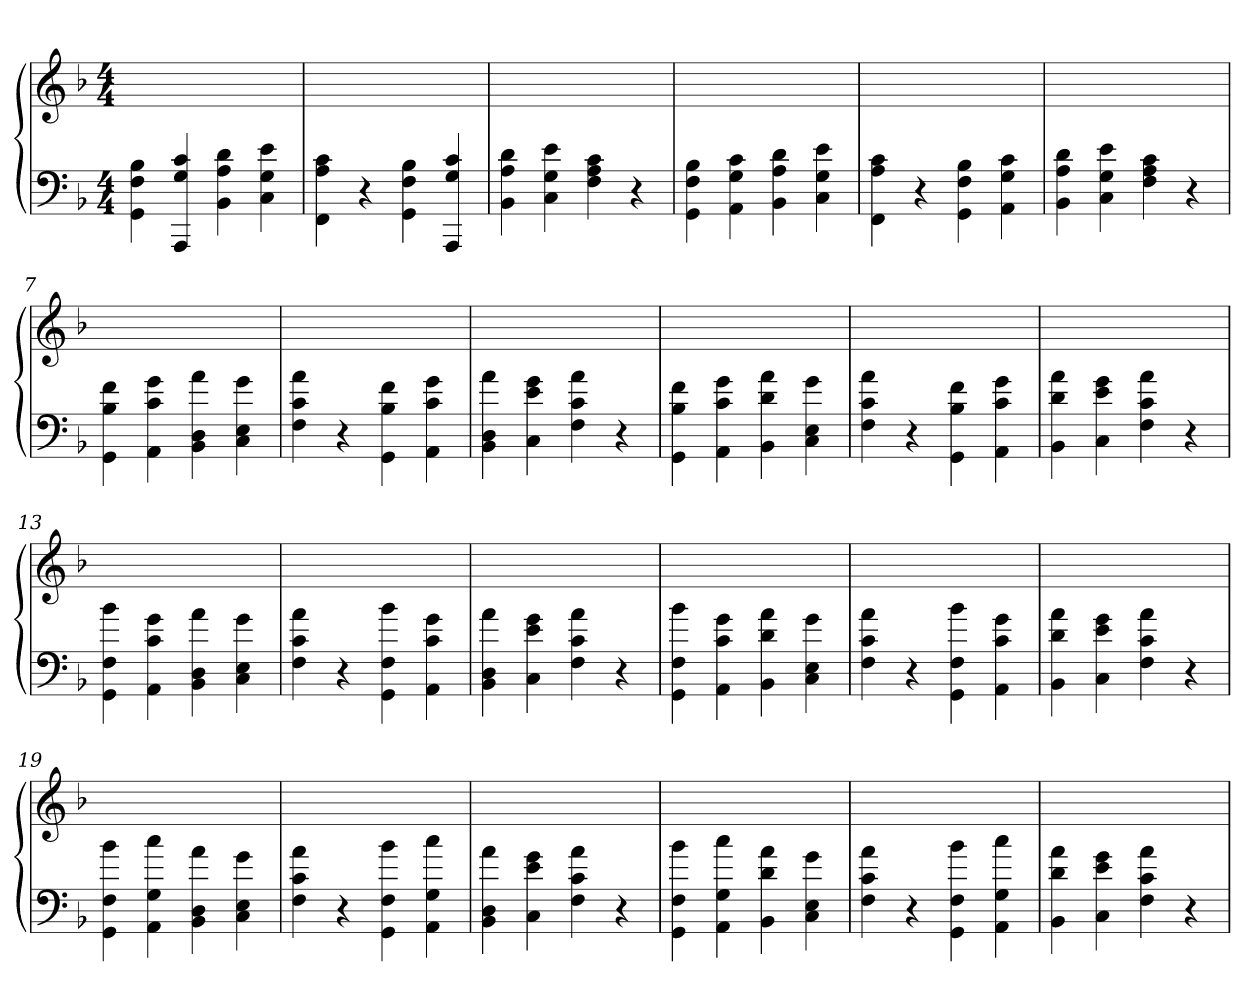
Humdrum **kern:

**kern	**kern
*part2	*part1
*staff2	*staff1
*clefF4	*clefG2
*k[b-]	*k[b-]
*F:	*F:
*M4/4	*M4/4
*MM60	*MM60
=1	=1
4GG 4F 4B-	1ryy
4AAA 4G 4c	.
4BB- 4A 4d	.
4C 4G 4e	.
=2	=2
4FF 4A 4c	1ryy
4r	.
4GG 4F 4B-	.
4AAA 4G 4c	.
=3	=3
4BB- 4A 4d	1ryy
4C 4G 4e	.
4F 4A 4c	.
4r	.
=4	=4
4GG 4F 4B-	1ryy
4AA 4G 4c	.
4BB- 4A 4d	.
4C 4G 4e	.
=5	=5
4FF 4A 4c	1ryy
4r	.
4GG 4F 4B-	.
4AA 4G 4c	.
=6	=6
4BB- 4A 4d	1ryy
4C 4G 4e	.
4F 4A 4c	.
4r	.
=7	=7
4GG 4B- 4f	1ryy
4AA 4c 4g	.
4BB- 4D 4a	.
4C 4E 4g	.
=8	=8
4F 4c 4a	1ryy
4r	.
4GG 4B- 4f	.
4AA 4c 4g	.
=9	=9
4BB- 4D 4a	1ryy
4C 4e 4g	.
4F 4c 4a	.
4r	.
=10	=10
4GG 4B- 4f	1ryy
4AA 4c 4g	.
4BB- 4d 4a	.
4C 4E 4g	.
=11	=11
4F 4c 4a	1ryy
4r	.
4GG 4B- 4f	.
4AA 4c 4g	.
=12	=12
4BB- 4d 4a	1ryy
4C 4e 4g	.
4F 4c 4a	.
4r	.
=13	=13
4GG 4F 4b-	1ryy
4AA 4c 4g	.
4BB- 4D 4a	.
4C 4E 4g	.
=14	=14
4F 4c 4a	1ryy
4r	.
4GG 4F 4b-	.
4AA 4c 4g	.
=15	=15
4BB- 4D 4a	1ryy
4C 4e 4g	.
4F 4c 4a	.
4r	.
=16	=16
4GG 4F 4b-	1ryy
4AA 4c 4g	.
4BB- 4d 4a	.
4C 4E 4g	.
=17	=17
4F 4c 4a	1ryy
4r	.
4GG 4F 4b-	.
4AA 4c 4g	.
=18	=18
4BB- 4d 4a	1ryy
4C 4e 4g	.
4F 4c 4a	.
4r	.
=19	=19
4GG 4F 4b-	1ryy
4AA 4G 4cc	.
4BB- 4D 4a	.
4C 4E 4g	.
=20	=20
4F 4c 4a	1ryy
4r	.
4GG 4F 4b-	.
4AA 4G 4cc	.
=21	=21
4BB- 4D 4a	1ryy
4C 4e 4g	.
4F 4c 4a	.
4r	.
=22	=22
4GG 4F 4b-	1ryy
4AA 4G 4cc	.
4BB- 4d 4a	.
4C 4E 4g	.
=23	=23
4F 4c 4a	1ryy
4r	.
4GG 4F 4b-	.
4AA 4G 4cc	.
=24	=24
4BB- 4d 4a	1ryy
4C 4e 4g	.
4F 4c 4a	.
4r	.
=	=
*-	*-
